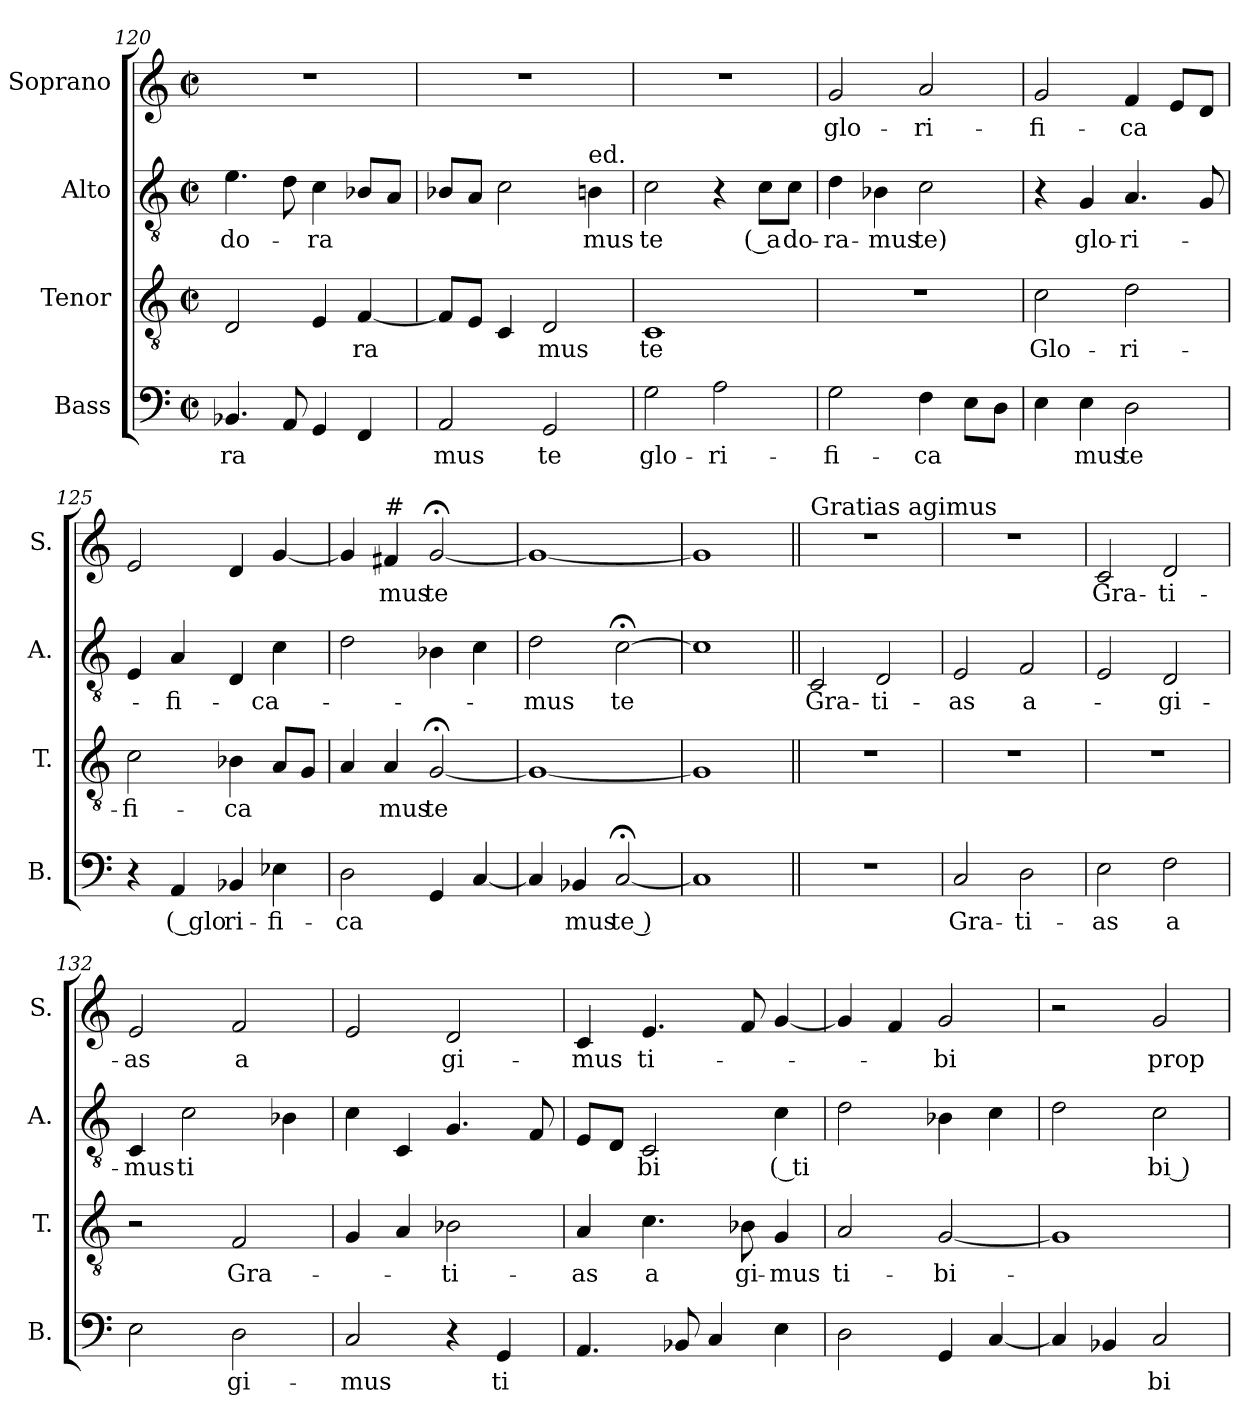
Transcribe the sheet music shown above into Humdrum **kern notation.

**kern	**text	**kern	**text	**kern	**text	**kern	**text
*part4	*part4	*part3	*part3	*part2	*part2	*part1	*part1
*staff4	*staff4	*staff3	*staff3	*staff2	*staff2	*staff1	*staff1
*I"Bass	*	*I"Tenor	*	*I"Alto	*	*I"Soprano	*
*I'B.	*	*I'T.	*	*I'A.	*	*I'S.	*
*clefF4	*	*clefGv2	*	*clefGv2	*	*clefG2	*
*k[]	*	*k[]	*	*k[]	*	*k[]	*
*M2/2	*	*M2/2	*	*M2/2	*	*M2/2	*
*met(c|)	*	*met(c|)	*	*met(c|)	*	*met(c|)	*
=120	=120	=120	=120	=120	=120	=120	=120
!	!LO:LY:b	!	!	!	!LO:LY:b	!	!
4.BB-X/	-ra	2D/	.	4.e\	-do-	1r	.
8AA/	.	.	.	8d\	.	.	.
!	!	!	!	!	!LO:LY:b	!	!
4GG/	.	4E/	.	4c\	-ra	.	.
!	!	!	!LO:LY:b	!	!	!	!
4FF/	.	[4F/	-ra	8B-X/L	.	.	.
.	.	.	.	8A/J	.	.	.
=121	=121	=121	=121	=121	=121	=121	=121
!	!LO:LY:b	!	!	!	!	!	!
2AA/	mus	8F/L]	.	8B-X/L	.	1r	.
.	.	8E/J	.	8A/J	.	.	.
.	.	4C/	.	2c\	.	.	.
!	!LO:LY:b	!	!LO:LY:b	!	!	!	!
2GG/	te	2D/	mus	.	.	.	.
!	!	!	!	!LO:TX:a:t=ed.	!	!	!
!	!	!	!	!	!LO:LY:b	!	!
.	.	.	.	4Bn\	mus	.	.
=122	=122	=122	=122	=122	=122	=122	=122
!	!LO:LY:b	!	!LO:LY:b	!	!LO:LY:b	!	!
2G\	glo-	1C	te	2c\	te	1r	.
!	!LO:LY:b	!	!	!	!	!	!
2A\	-ri-	.	.	4r	.	.	.
!	!	!	!	!	!LO:LY:b	!	!
.	.	.	.	8c\L	( a	.	.
!	!	!	!	!	!LO:LY:b	!	!
.	.	.	.	8c\J	-do-	.	.
=123	=123	=123	=123	=123	=123	=123	=123
!	!LO:LY:b	!	!	!	!LO:LY:b	!	!LO:LY:b
2G\	-fi-	1r	.	4d\	-ra-	2g/	glo-
!	!	!	!	!	!LO:LY:b	!	!
.	.	.	.	4B-X\	-mus	.	.
!	!LO:LY:b	!	!	!	!LO:LY:b	!	!LO:LY:b
4F\	-ca	.	.	2c\	te)	2a/	-ri-
8E\L	.	.	.	.	.	.	.
8D\J	.	.	.	.	.	.	.
=124	=124	=124	=124	=124	=124	=124	=124
!	!	!	!LO:LY:b	!	!	!	!LO:LY:b
4E\	.	2c\	Glo-	4r	.	2g/	-fi-
!	!LO:LY:b	!	!	!	!LO:LY:b	!	!
4E\	mus	.	.	4G/	glo-	.	.
!	!LO:LY:b	!	!LO:LY:b	!	!LO:LY:b	!	!LO:LY:b
2D\	te	2d\	-ri-	4.A/	-ri-	4f/	-ca
.	.	.	.	.	.	8e/L	.
.	.	.	.	8G/	.	8d/J	.
=125	=125	=125	=125	=125	=125	=125	=125
!	!	!	!LO:LY:b	!	!	!	!
4r	.	2c\	-fi-	4E/	.	2e/	.
!	!LO:LY:b	!	!	!	!LO:LY:b	!	!
4AA/	( glo	.	.	4A/	-fi-	.	.
!	!LO:LY:b	!	!LO:LY:b	!	!	!	!
4BB-X/	-ri-	4B-X\	ca	4D/	.	4d/	.
!	!LO:LY:b	!	!	!	!LO:LY:b	!	!
4E-X\	-fi-	8A/L	.	4c\	-ca-	[4g/	.
.	.	8G/J	.	.	.	.	.
=126	=126	=126	=126	=126	=126	=126	=126
!	!LO:LY:b	!	!	!	!	!	!
2D\	-ca	4A/	.	2d\	.	4g/]	.
!	!	!	!	!	!	!LO:TX:a:t=#	!
!	!	!	!LO:LY:b	!	!	!	!LO:LY:b
.	.	4A/	mus	.	.	4f#X/	mus
!	!	!	!LO:LY:b	!	!	!	!LO:LY:b
4GG/	.	[2G;</	te	4B-X\	.	[2g;</	te
[4C/	.	.	.	4c\	.	.	.
=127	=127	=127	=127	=127	=127	=127	=127
!	!	!	!	!	!LO:LY:b	!	!
4C/]	.	1G_	.	2d\	-mus	1g_	.
!	!LO:LY:b	!	!	!	!	!	!
4BB-X/	mus	.	.	.	.	.	.
!	!LO:LY:b	!	!	!	!LO:LY:b	!	!
[2C;</	te )	.	.	[2c;<\	-te	.	.
=128	=128	=128	=128	=128	=128	=128	=128
1C]	.	1G]	.	1c]	.	1g]	.
=129||	=129||	=129||	=129||	=129||	=129||	=129||	=129||
!	!	!	!	!	!	!LO:TX:a:t=Gratias agimus	!
!	!	!	!	!	!LO:LY:b	!	!
1r	.	1r	.	2C/	Gra-	1r	.
!	!	!	!	!	!LO:LY:b	!	!
.	.	.	.	2D/	-ti-	.	.
=130	=130	=130	=130	=130	=130	=130	=130
!	!LO:LY:b	!	!	!	!LO:LY:b	!	!
2C/	Gra-	1r	.	2E/	-as	1r	.
!	!LO:LY:b	!	!	!	!LO:LY:b	!	!
2D\	-ti-	.	.	2F/	a-	.	.
=131	=131	=131	=131	=131	=131	=131	=131
!	!LO:LY:b	!	!	!	!	!	!LO:LY:b
2E\	-as	1r	.	2E/	.	2c/	Gra-
!	!LO:LY:b	!	!	!	!LO:LY:b	!	!LO:LY:b
2F\	a	.	.	2D/	-gi-	2d/	-ti-
=132	=132	=132	=132	=132	=132	=132	=132
!	!	!	!	!	!LO:LY:b	!	!LO:LY:b
2E\	.	2r	.	4C/	-mus	2e/	-as
!	!	!	!	!	!LO:LY:b	!	!
.	.	.	.	2c\	ti	.	.
!	!LO:LY:b	!	!LO:LY:b	!	!	!	!LO:LY:b
2D\	gi-	2F/	Gra-	.	.	2f/	a
.	.	.	.	4B-X\	.	.	.
=133	=133	=133	=133	=133	=133	=133	=133
!	!LO:LY:b	!	!	!	!	!	!
2C/	-mus	4G/	.	4c\	.	2e/	.
.	.	4A/	.	4C/	.	.	.
!	!	!	!LO:LY:b	!	!	!	!LO:LY:b
4r	.	2B-X\	-ti-	4.G/	.	2d/	gi-
!	!LO:LY:b	!	!	!	!	!	!
4GG/	ti	.	.	.	.	.	.
.	.	.	.	8F/	.	.	.
=134	=134	=134	=134	=134	=134	=134	=134
!	!	!	!LO:LY:b	!	!	!	!LO:LY:b
4.AA/	.	4A/	-as	8E/L	.	4c/	-mus
.	.	.	.	8D/J	.	.	.
!	!	!	!LO:LY:b	!	!LO:LY:b	!	!LO:LY:b
.	.	4.c\	a	2C/	bi	4.e/	ti-
8BB-X/	.	.	.	.	.	.	.
4C/	.	.	.	.	.	.	.
!	!	!	!LO:LY:b	!	!	!	!
.	.	8B-X\	gi-	.	.	8f/	.
!	!	!	!LO:LY:b	!	!LO:LY:b	!	!
4E\	.	4G/	-mus	4c\	( ti	[4g/	.
=135	=135	=135	=135	=135	=135	=135	=135
!	!	!	!LO:LY:b	!	!	!	!
2D\	.	2A/	ti-	2d\	.	4g/]	.
.	.	.	.	.	.	4f/	.
!	!	!	!LO:LY:b	!	!	!	!LO:LY:b
4GG/	.	[2G/	bi-	4B-X\	.	2g/	-bi
[4C/	.	.	.	4c\	.	.	.
=136	=136	=136	=136	=136	=136	=136	=136
4C/]	.	1G]	.	2d\	.	2r	.
4BB-X/	.	.	.	.	.	.	.
!	!LO:LY:b	!	!	!	!LO:LY:b	!	!LO:LY:b
2C/	bi	.	.	2c\	bi )	2g/	prop-
=	=	=	=	=	=	=	=
*-	*-	*-	*-	*-	*-	*-	*-
